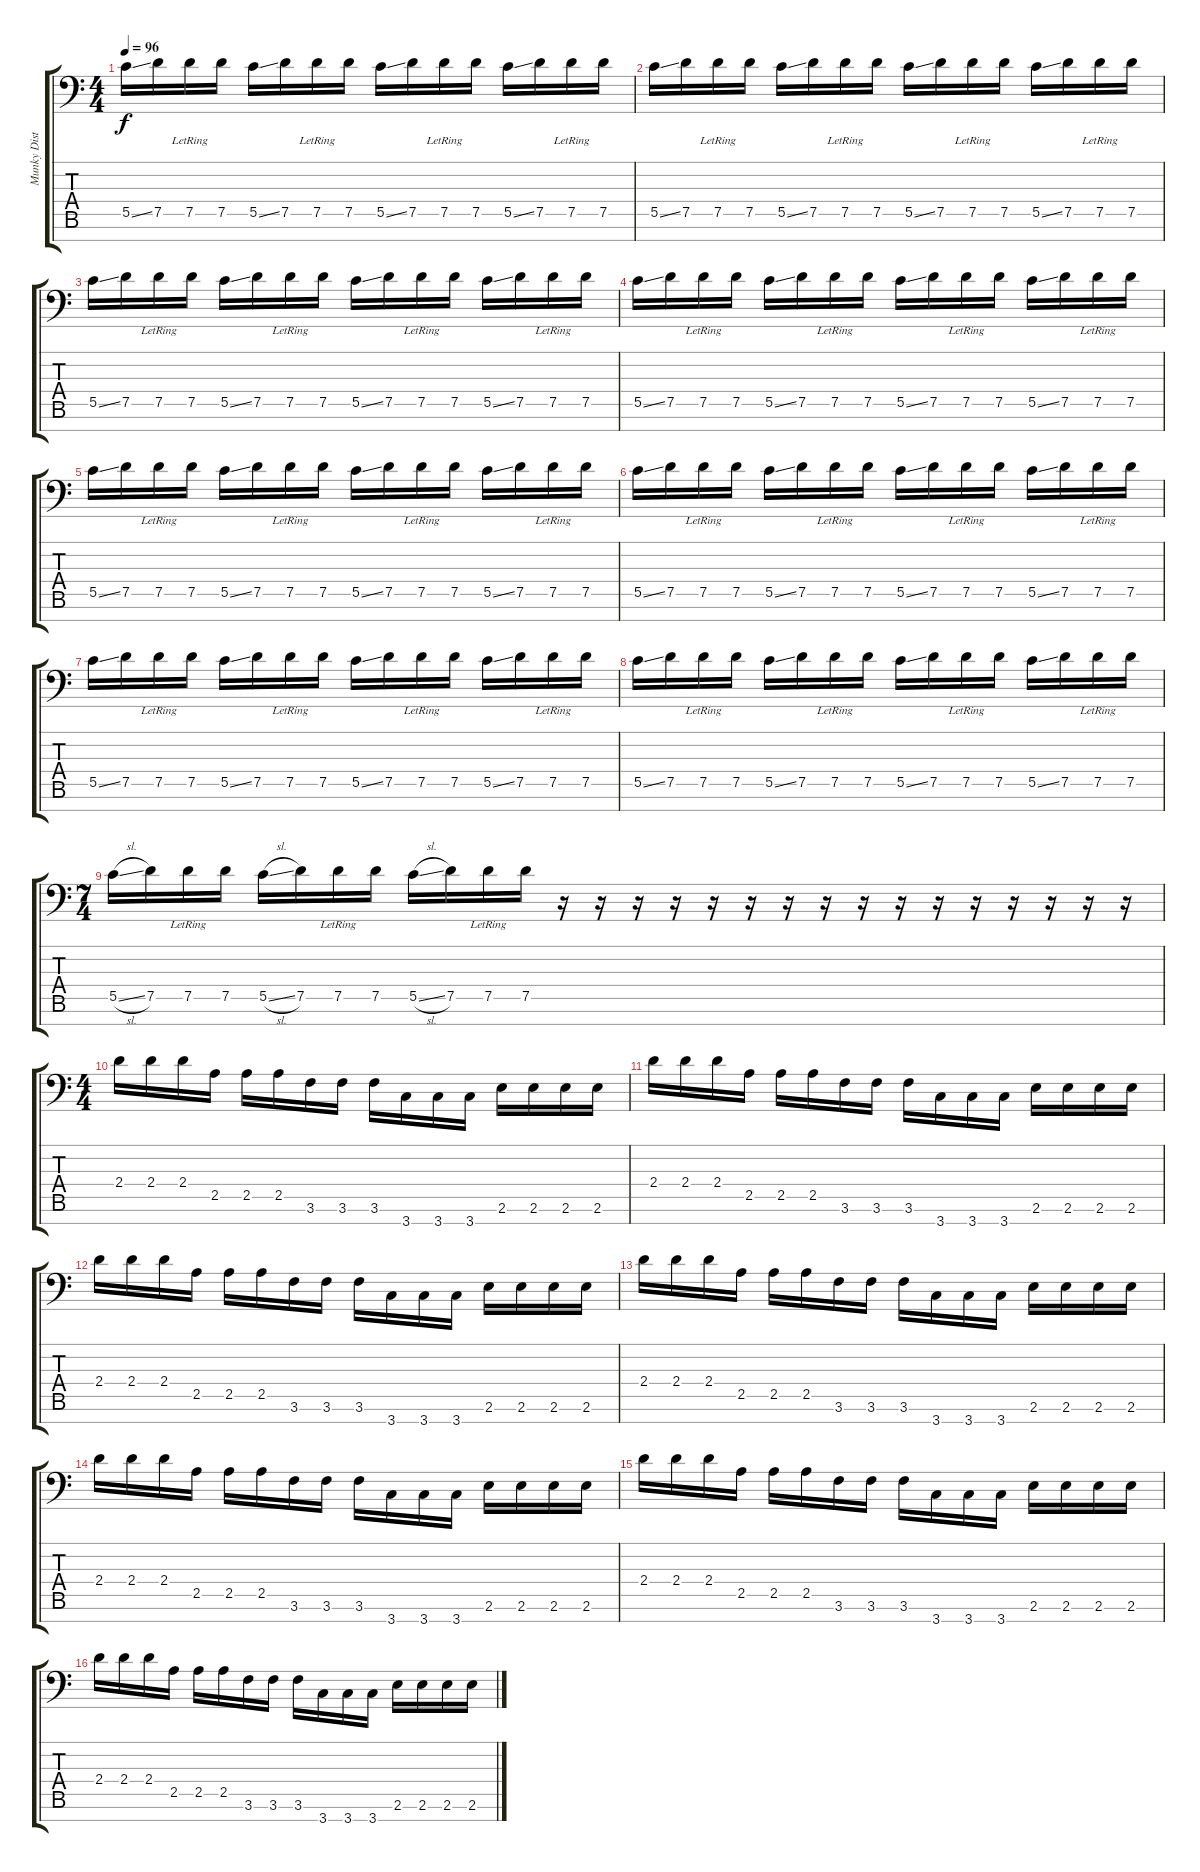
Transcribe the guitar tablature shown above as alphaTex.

\track ("Munky Dist." "Munky Dist") {instrument distortionguitar}
\staff {score tabs}
\tuning (D4 A3 F3 C3 G2 D2 A1) {hide}
\ts (4 4)
\tempo 96
\clef f4
\ks c
5.5{ss}.16{dy f instrument distortionguitar} 7.5.16 7.5{lr}.16 7.5.16 5.5{ss}.16 7.5.16 7.5{lr}.16 7.5.16 5.5{ss}.16 7.5.16 7.5{lr}.16 7.5.16 5.5{ss}.16 7.5.16 7.5{lr}.16 7.5.16 |
5.5{ss}.16 7.5.16 7.5{lr}.16 7.5.16 5.5{ss}.16 7.5.16 7.5{lr}.16 7.5.16 5.5{ss}.16 7.5.16 7.5{lr}.16 7.5.16 5.5{ss}.16 7.5.16 7.5{lr}.16 7.5.16 |
5.5{ss}.16 7.5.16 7.5{lr}.16 7.5.16 5.5{ss}.16 7.5.16 7.5{lr}.16 7.5.16 5.5{ss}.16 7.5.16 7.5{lr}.16 7.5.16 5.5{ss}.16 7.5.16 7.5{lr}.16 7.5.16 |
5.5{ss}.16 7.5.16 7.5{lr}.16 7.5.16 5.5{ss}.16 7.5.16 7.5{lr}.16 7.5.16 5.5{ss}.16 7.5.16 7.5{lr}.16 7.5.16 5.5{ss}.16 7.5.16 7.5{lr}.16 7.5.16 |
5.5{ss}.16 7.5.16 7.5{lr}.16 7.5.16 5.5{ss}.16 7.5.16 7.5{lr}.16 7.5.16 5.5{ss}.16 7.5.16 7.5{lr}.16 7.5.16 5.5{ss}.16 7.5.16 7.5{lr}.16 7.5.16 |
5.5{ss}.16 7.5.16 7.5{lr}.16 7.5.16 5.5{ss}.16 7.5.16 7.5{lr}.16 7.5.16 5.5{ss}.16 7.5.16 7.5{lr}.16 7.5.16 5.5{ss}.16 7.5.16 7.5{lr}.16 7.5.16 |
5.5{ss}.16 7.5.16 7.5{lr}.16 7.5.16 5.5{ss}.16 7.5.16 7.5{lr}.16 7.5.16 5.5{ss}.16 7.5.16 7.5{lr}.16 7.5.16 5.5{ss}.16 7.5.16 7.5{lr}.16 7.5.16 |
5.5{ss}.16 7.5.16 7.5{lr}.16 7.5.16 5.5{ss}.16 7.5.16 7.5{lr}.16 7.5.16 5.5{ss}.16 7.5.16 7.5{lr}.16 7.5.16 5.5{ss}.16 7.5.16 7.5{lr}.16 7.5.16 |
\ts (7 4)
5.5{sl}.16 7.5.16 7.5{lr}.16 7.5.16 5.5{sl}.16 7.5.16 7.5{lr}.16 7.5.16 5.5{sl}.16 7.5.16 7.5{lr}.16 7.5.16 r.16 r.16 r.16 r.16 r.16 r.16 r.16 r.16 r.16 r.16 r.16 r.16 r.16 r.16 r.16 r.16 |
\ts (4 4)
2.4.16 2.4.16 2.4.16 2.5.16 2.5.16 2.5.16 3.6.16 3.6.16 3.6.16 3.7.16 3.7.16 3.7.16 2.6.16 2.6.16 2.6.16 2.6.16 |
2.4.16 2.4.16 2.4.16 2.5.16 2.5.16 2.5.16 3.6.16 3.6.16 3.6.16 3.7.16 3.7.16 3.7.16 2.6.16 2.6.16 2.6.16 2.6.16 |
2.4.16 2.4.16 2.4.16 2.5.16 2.5.16 2.5.16 3.6.16 3.6.16 3.6.16 3.7.16 3.7.16 3.7.16 2.6.16 2.6.16 2.6.16 2.6.16 |
2.4.16 2.4.16 2.4.16 2.5.16 2.5.16 2.5.16 3.6.16 3.6.16 3.6.16 3.7.16 3.7.16 3.7.16 2.6.16 2.6.16 2.6.16 2.6.16 |
2.4.16 2.4.16 2.4.16 2.5.16 2.5.16 2.5.16 3.6.16 3.6.16 3.6.16 3.7.16 3.7.16 3.7.16 2.6.16 2.6.16 2.6.16 2.6.16 |
2.4.16 2.4.16 2.4.16 2.5.16 2.5.16 2.5.16 3.6.16 3.6.16 3.6.16 3.7.16 3.7.16 3.7.16 2.6.16 2.6.16 2.6.16 2.6.16 |
2.4.16 2.4.16 2.4.16 2.5.16 2.5.16 2.5.16 3.6.16 3.6.16 3.6.16 3.7.16 3.7.16 3.7.16 2.6.16 2.6.16 2.6.16 2.6.16
